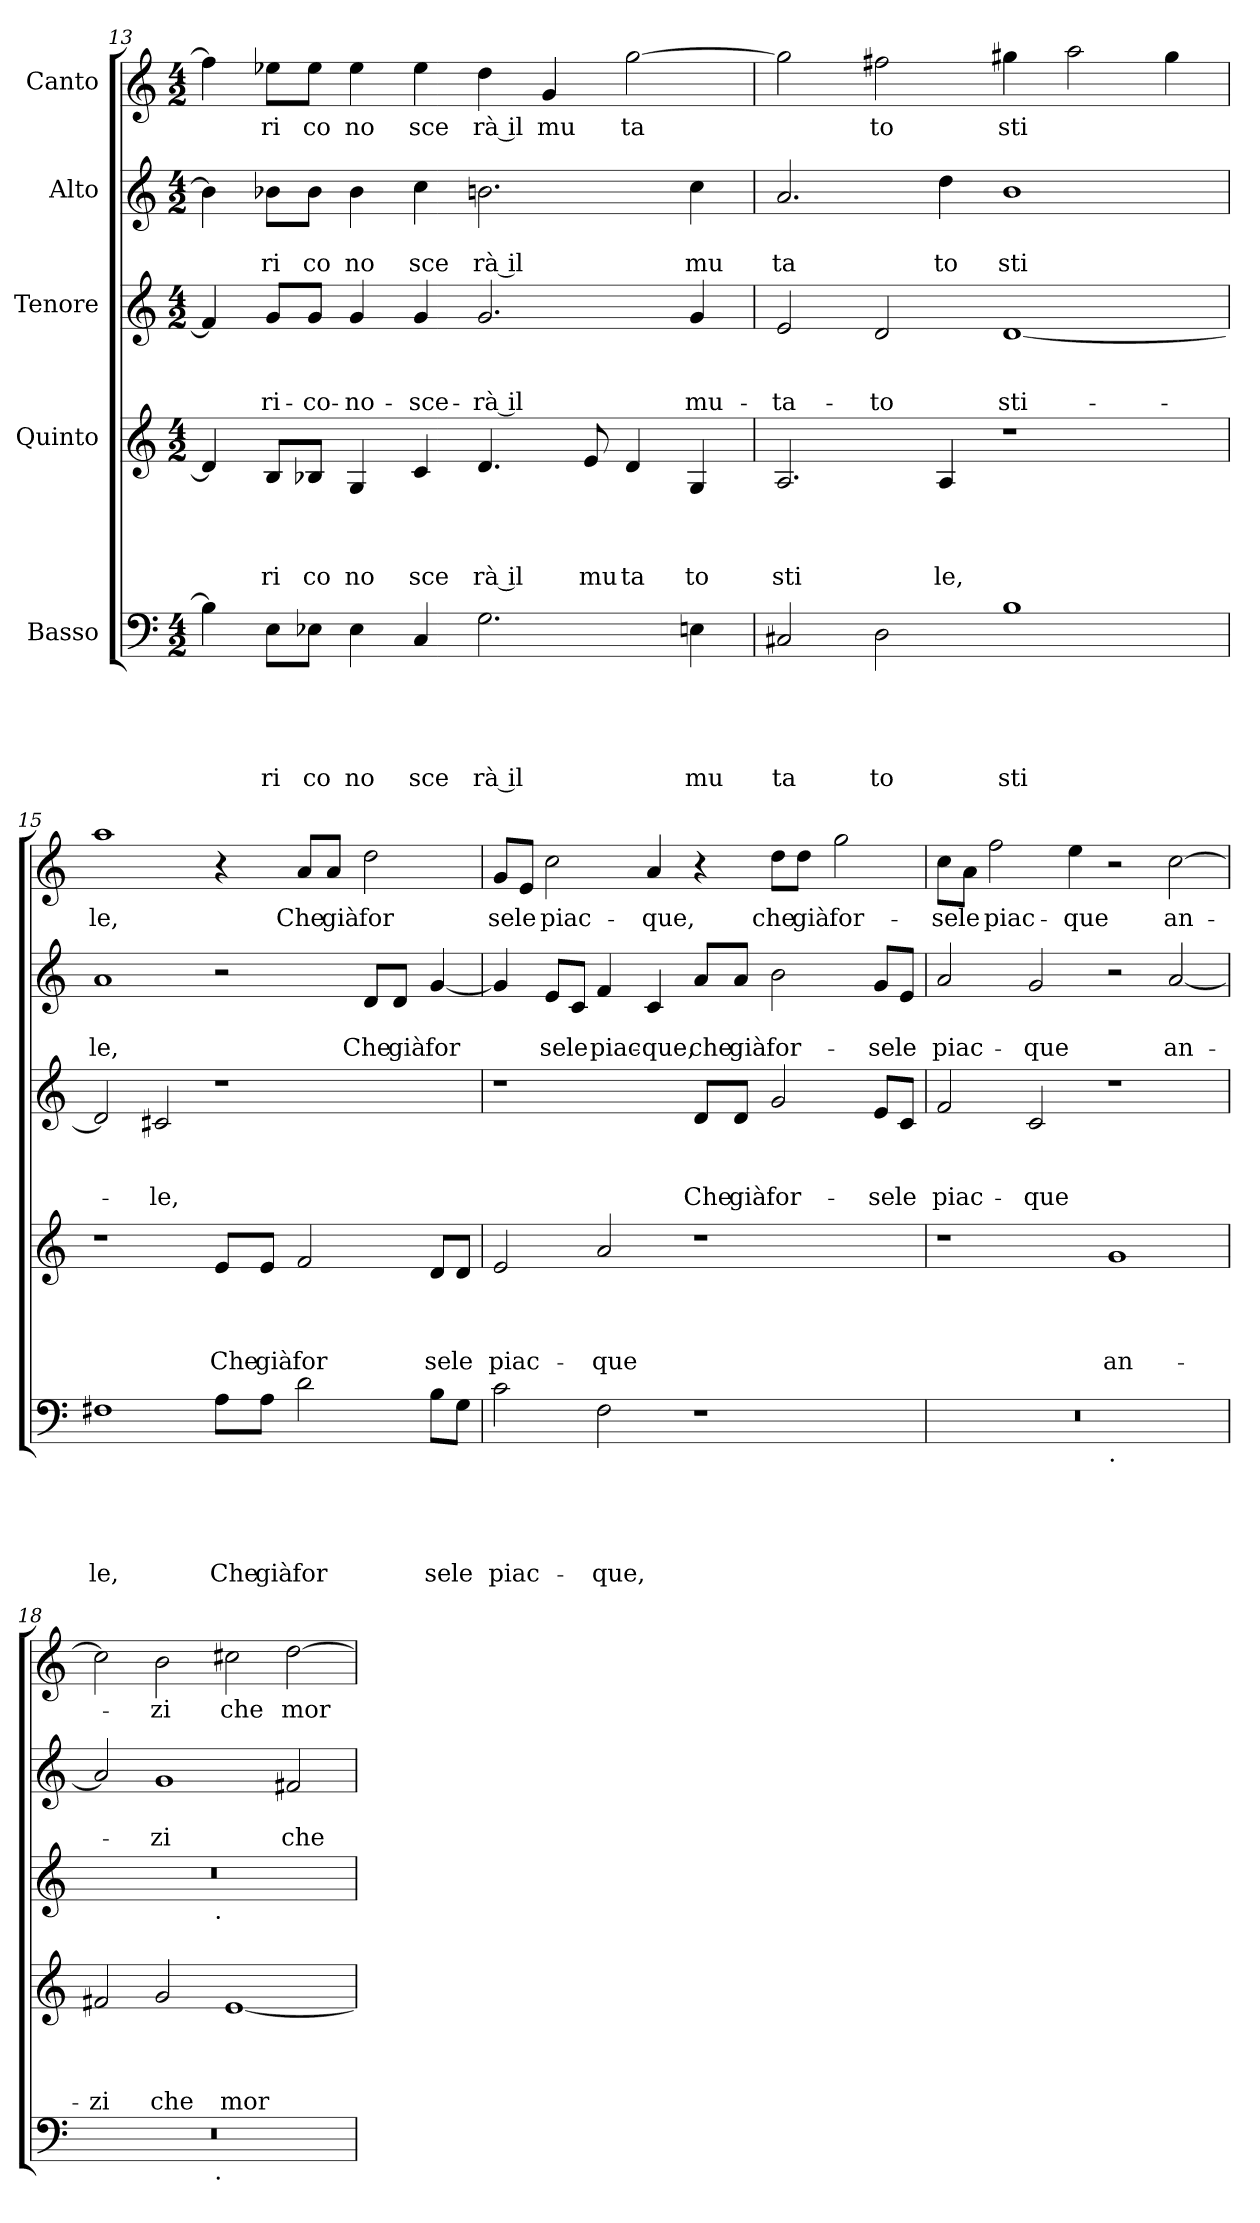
**kern	**text	**text	**text	**text	**text	**kern	**text	**text	**text	**text	**kern	**text	**text	**text	**kern	**text	**text	**kern	**text
*part5	*part5	*part5	*part5	*part5	*part5	*part4	*part4	*part4	*part4	*part4	*part3	*part3	*part3	*part3	*part2	*part2	*part2	*part1	*part1
*staff5	*staff5	*staff5	*staff5	*staff5	*staff5	*staff4	*staff4	*staff4	*staff4	*staff4	*staff3	*staff3	*staff3	*staff3	*staff2	*staff2	*staff2	*staff1	*staff1
*I"Basso	*	*	*	*	*	*I"Quinto	*	*	*	*	*I"Tenore	*	*	*	*I"Alto	*	*	*I"Canto	*
*clefF4	*	*	*	*	*	*clefG2	*	*	*	*	*clefG2	*	*	*	*clefG2	*	*	*clefG2	*
*k[]	*	*	*	*	*	*k[]	*	*	*	*	*k[]	*	*	*	*k[]	*	*	*k[]	*
*C:	*	*	*	*	*	*C:	*	*	*	*	*C:	*	*	*	*C:	*	*	*C:	*
*M4/2	*	*	*	*	*	*M4/2	*	*	*	*	*M4/2	*	*	*	*M4/2	*	*	*M4/2	*
=13	=13	=13	=13	=13	=13	=13	=13	=13	=13	=13	=13	=13	=13	=13	=13	=13	=13	=13	=13
4B-\]	.	.	.	.	.	4d/]	.	.	.	.	4f/]	.	.	.	4b-\]	.	.	4ff\]	.
!	!	!	!	!	!LO:LY:b	!	!	!	!	!LO:LY:b	!	!	!	!LO:LY:b	!	!	!LO:LY:b	!	!LO:LY:b
8E\L	.	.	.	.	ri	8B/L	.	.	.	ri	8g/L	.	.	ri-	8b-X\L	.	ri	8ee-X\L	ri
!	!	!	!	!	!LO:LY:b	!	!	!	!	!LO:LY:b	!	!	!	!LO:LY:b	!	!	!LO:LY:b	!	!LO:LY:b
8E-X\J	.	.	.	.	co	8B-X/J	.	.	.	co	8g/J	.	.	-co-	8b-\J	.	co	8ee-\J	co
!	!	!	!	!	!LO:LY:b	!	!	!	!	!LO:LY:b	!	!	!	!LO:LY:b	!	!	!LO:LY:b	!	!LO:LY:b
4E-\	.	.	.	.	no	4G/	.	.	.	no	4g/	.	.	-no-	4b-\	.	no	4ee-\	no
!	!	!	!	!	!LO:LY:b	!	!	!	!	!LO:LY:b	!	!	!	!LO:LY:b	!	!	!LO:LY:b	!	!LO:LY:b
4C/	.	.	.	.	sce	4c/	.	.	.	sce	4g/	.	.	-sce-	4cc\	.	sce	4ee-\	sce
!	!	!	!	!	!LO:LY:b:rj	!	!	!	!	!LO:LY:b:rj	!	!	!	!LO:LY:b:rj	!	!	!LO:LY:b:rj	!	!LO:LY:b:rj
2.G\	.	.	.	.	rà il	4.d/	.	.	.	rà il	2.g/	.	.	-rà il	2.bn\	.	rà il	4dd\	rà il
!	!	!	!	!	!	!	!	!	!	!	!	!	!	!	!	!	!	!	!LO:LY:b
.	.	.	.	.	.	.	.	.	.	.	.	.	.	.	.	.	.	4g/	mu
!	!	!	!	!	!	!	!	!	!	!LO:LY:b	!	!	!	!	!	!	!	!	!
.	.	.	.	.	.	8e/	.	.	.	mu	.	.	.	.	.	.	.	.	.
!	!	!	!	!	!	!	!	!	!	!LO:LY:b	!	!	!	!	!	!	!	!	!LO:LY:b
.	.	.	.	.	.	4d/	.	.	.	ta	.	.	.	.	.	.	.	[>2gg\	ta
!	!	!	!	!	!LO:LY:b	!	!	!	!	!LO:LY:b	!	!	!	!LO:LY:b	!	!	!LO:LY:b	!	!
4En\	.	.	.	.	mu	4G/	.	.	.	to	4g/	.	.	mu-	4cc\	.	mu	.	.
=14	=14	=14	=14	=14	=14	=14	=14	=14	=14	=14	=14	=14	=14	=14	=14	=14	=14	=14	=14
!	!	!	!	!	!LO:LY:b	!	!	!	!	!LO:LY:b	!	!	!	!LO:LY:b	!	!	!LO:LY:b	!	!
2C#X/	.	.	.	.	ta	2.A/	.	.	.	sti	2e/	.	.	-ta-	2.a/	.	ta	2gg\]	.
!	!	!	!	!	!LO:LY:b	!	!	!	!	!	!	!	!	!LO:LY:b	!	!	!	!	!LO:LY:b
2D\	.	.	.	.	to	.	.	.	.	.	2d/	.	.	-to	.	.	.	2ff#X\	to
!	!	!	!	!	!	!	!	!	!	!LO:LY:b	!	!	!	!	!	!	!LO:LY:b	!	!
.	.	.	.	.	.	4A/	.	.	.	le,	.	.	.	.	4dd\	.	to	.	.
!	!	!	!	!	!LO:LY:b	!	!	!	!	!	!	!	!	!LO:LY:b	!	!	!LO:LY:b	!	!LO:LY:b
1B	.	.	.	.	sti	1r	.	.	.	.	[<1d	.	.	sti-	1b	.	sti	4gg#X\	sti
.	.	.	.	.	.	.	.	.	.	.	.	.	.	.	.	.	.	2aa\	.
.	.	.	.	.	.	.	.	.	.	.	.	.	.	.	.	.	.	4gg#\	.
=15	=15	=15	=15	=15	=15	=15	=15	=15	=15	=15	=15	=15	=15	=15	=15	=15	=15	=15	=15
!	!	!	!	!	!LO:LY:b	!	!	!	!	!	!	!	!	!	!	!	!LO:LY:b	!	!LO:LY:b
1F#X	.	.	.	.	le,	1r	.	.	.	.	2d/]	.	.	.	1a	.	le,	1aa	le,
!	!	!	!	!	!	!	!	!	!	!	!	!	!	!LO:LY:b	!	!	!	!	!
.	.	.	.	.	.	.	.	.	.	.	2c#X/	.	.	-le,	.	.	.	.	.
!	!	!	!	!	!LO:LY:b	!	!	!	!	!LO:LY:b	!	!	!	!	!	!	!	!	!
8A\L	.	.	.	.	Che	8e/L	.	.	.	Che	1r	.	.	.	2r	.	.	4r	.
!	!	!	!	!	!LO:LY:b	!	!	!	!	!LO:LY:b	!	!	!	!	!	!	!	!	!
8A\J	.	.	.	.	già	8e/J	.	.	.	già	.	.	.	.	.	.	.	.	.
!	!	!	!	!	!LO:LY:b	!	!	!	!	!LO:LY:b	!	!	!	!	!	!	!	!	!LO:LY:b
2d\	.	.	.	.	for	2f/	.	.	.	for	.	.	.	.	.	.	.	8a/L	Che
!	!	!	!	!	!	!	!	!	!	!	!	!	!	!	!	!	!	!	!LO:LY:b
.	.	.	.	.	.	.	.	.	.	.	.	.	.	.	.	.	.	8a/J	già
!	!	!	!	!	!	!	!	!	!	!	!	!	!	!	!	!	!LO:LY:b	!	!LO:LY:b
.	.	.	.	.	.	.	.	.	.	.	.	.	.	.	8d/L	.	Che	2dd\	for
!	!	!	!	!	!	!	!	!	!	!	!	!	!	!	!	!	!LO:LY:b	!	!
.	.	.	.	.	.	.	.	.	.	.	.	.	.	.	8d/J	.	già	.	.
!	!	!	!	!	!LO:LY:b	!	!	!	!	!LO:LY:b	!	!	!	!	!	!	!LO:LY:b	!	!
8B\L	.	.	.	.	se	8d/L	.	.	.	se	.	.	.	.	[<4g/	.	for	.	.
!	!	!	!	!	!LO:LY:b	!	!	!	!	!LO:LY:b	!	!	!	!	!	!	!	!	!
8G\J	.	.	.	.	le	8d/J	.	.	.	le	.	.	.	.	.	.	.	.	.
!!LO:LB:g=z
=16	=16	=16	=16	=16	=16	=16	=16	=16	=16	=16	=16	=16	=16	=16	=16	=16	=16	=16	=16
!	!	!	!	!	!LO:LY:b	!	!	!	!	!LO:LY:b	!	!	!	!	!	!	!	!	!LO:LY:b
2c\	.	.	.	.	piac-	2e/	.	.	.	piac-	1r	.	.	.	4g/]	.	.	8g/L	se
!	!	!	!	!	!	!	!	!	!	!	!	!	!	!	!	!	!	!	!LO:LY:b
.	.	.	.	.	.	.	.	.	.	.	.	.	.	.	.	.	.	8e/J	le
!	!	!	!	!	!	!	!	!	!	!	!	!	!	!	!	!	!LO:LY:b	!	!LO:LY:b
.	.	.	.	.	.	.	.	.	.	.	.	.	.	.	8e/L	.	se	2cc\	piac-
!	!	!	!	!	!	!	!	!	!	!	!	!	!	!	!	!	!LO:LY:b	!	!
.	.	.	.	.	.	.	.	.	.	.	.	.	.	.	8c/J	.	le	.	.
!	!	!	!	!	!LO:LY:b	!	!	!	!	!LO:LY:b	!	!	!	!	!	!	!LO:LY:b	!	!
2F\	.	.	.	.	-que,	2a/	.	.	.	-que	.	.	.	.	4f/	.	piac-	.	.
!	!	!	!	!	!	!	!	!	!	!	!	!	!	!	!	!	!LO:LY:b	!	!LO:LY:b
.	.	.	.	.	.	.	.	.	.	.	.	.	.	.	4c/	.	-que,	4a/	-que,
!	!	!	!	!	!	!	!	!	!	!	!	!	!	!LO:LY:b	!	!	!LO:LY:b	!	!
1r	.	.	.	.	.	1r	.	.	.	.	8d/L	.	.	Che	8a/L	.	che	4r	.
!	!	!	!	!	!	!	!	!	!	!	!	!	!	!LO:LY:b	!	!	!LO:LY:b	!	!
.	.	.	.	.	.	.	.	.	.	.	8d/J	.	.	già	8a/J	.	già	.	.
!	!	!	!	!	!	!	!	!	!	!	!	!	!	!LO:LY:b	!	!	!LO:LY:b	!	!LO:LY:b
.	.	.	.	.	.	.	.	.	.	.	2g/	.	.	for-	2b\	.	for-	8dd\L	che
!	!	!	!	!	!	!	!	!	!	!	!	!	!	!	!	!	!	!	!LO:LY:b
.	.	.	.	.	.	.	.	.	.	.	.	.	.	.	.	.	.	8dd\J	già
!	!	!	!	!	!	!	!	!	!	!	!	!	!	!	!	!	!	!	!LO:LY:b
.	.	.	.	.	.	.	.	.	.	.	.	.	.	.	.	.	.	2gg\	for-
!	!	!	!	!	!	!	!	!	!	!	!	!	!	!LO:LY:b	!	!	!LO:LY:b	!	!
.	.	.	.	.	.	.	.	.	.	.	8e/L	.	.	-se	8g/L	.	-se	.	.
!	!	!	!	!	!	!	!	!	!	!	!	!	!	!LO:LY:b	!	!	!LO:LY:b	!	!
.	.	.	.	.	.	.	.	.	.	.	8c/J	.	.	le	8e/J	.	le	.	.
=17	=17	=17	=17	=17	=17	=17	=17	=17	=17	=17	=17	=17	=17	=17	=17	=17	=17	=17	=17
!	!	!	!	!	!	!	!	!	!	!	!	!	!	!LO:LY:b	!	!	!LO:LY:b	!	!LO:LY:b
*^	*	*	*	*	*	*	*	*	*	*	*	*	*	*	*	*	*	*	*
0r	1ryy	.	.	.	.	.	1r	.	.	.	.	2f/	.	.	piac-	2a/	.	piac-	8cc\L	-se
!	!	!	!	!	!	!	!	!	!	!	!	!	!	!	!	!	!	!	!	!LO:LY:b
.	.	.	.	.	.	.	.	.	.	.	.	.	.	.	.	.	.	.	8a\J	le
!	!	!	!	!	!	!	!	!	!	!	!	!	!	!	!	!	!	!	!	!LO:LY:b
.	.	.	.	.	.	.	.	.	.	.	.	.	.	.	.	.	.	.	2ff\	piac-
!	!	!	!	!	!	!	!	!	!	!	!	!	!	!	!LO:LY:b	!	!	!LO:LY:b	!	!
.	.	.	.	.	.	.	.	.	.	.	.	2c/	.	.	-que	2g/	.	-que	.	.
!	!	!	!	!	!	!	!	!	!	!	!	!	!	!	!	!	!	!	!	!LO:LY:b
.	.	.	.	.	.	.	.	.	.	.	.	.	.	.	.	.	.	.	4ee\	-que
!	!LO:TX:b:t=.	!	!	!	!	!	!	!	!	!	!	!	!	!	!	!	!	!	!	!
!	!	!	!	!	!	!	!	!	!	!	!LO:LY:b	!	!	!	!	!	!	!	!	!
.	1ryy	.	.	.	.	.	1g	.	.	.	an-	1r	.	.	.	2r	.	.	2r	.
!	!	!	!	!	!	!	!	!	!	!	!	!	!	!	!	!	!	!LO:LY:b	!	!LO:LY:b
.	.	.	.	.	.	.	.	.	.	.	.	.	.	.	.	[<2a/	.	an-	[>2cc\	an-
=18	=18	=18	=18	=18	=18	=18	=18	=18	=18	=18	=18	=18	=18	=18	=18	=18	=18	=18	=18	=18
!	!	!	!	!	!	!	!	!	!	!	!LO:LY:b	!	!	!	!	!	!	!	!	!
*	*	*	*	*	*	*	*	*	*	*	*	*^	*	*	*	*	*	*	*	*
0r	2ryy	.	.	.	.	.	2f#X/	.	.	.	-zi	0r	2ryy	.	.	.	2a/]	.	.	2cc\]	.
!	!	!	!	!	!	!	!	!	!	!	!LO:LY:b	!	!	!	!	!	!	!	!LO:LY:b	!	!LO:LY:b
.	4...ryy	.	.	.	.	.	2g/	.	.	.	che	.	4...ryy	.	.	.	1g	.	-zi	2b\	-zi
!	!	!	!	!	!	!	!	!	!	!	!	!	!LO:TX:b:t=.	!	!	!	!	!	!	!	!
!	!LO:TX:b:t=.	!	!	!	!	!	!	!	!	!	!	!	!	!	!	!	!	!	!	!	!
.	1ryy	.	.	.	.	.	.	.	.	.	.	.	1ryy	.	.	.	.	.	.	.	.
!	!	!	!	!	!	!	!	!	!	!	!LO:LY:b	!	!	!	!	!	!	!	!	!	!LO:LY:b
.	.	.	.	.	.	.	[<1e	.	.	.	mor-	.	.	.	.	.	.	.	.	2cc#X\	che
!	!	!	!	!	!	!	!	!	!	!	!	!	!	!	!	!	!	!	!LO:LY:b	!	!LO:LY:b
.	.	.	.	.	.	.	.	.	.	.	.	.	.	.	.	.	2f#X/	.	che	[>2dd\	mor-
.	32ryy	.	.	.	.	.	.	.	.	.	.	.	32ryy	.	.	.	.	.	.	.	.
*v	*v	*	*	*	*	*	*	*	*	*	*	*v	*v	*	*	*	*	*	*	*	*
=	=	=	=	=	=	=	=	=	=	=	=	=	=	=	=	=	=	=	=
*-	*-	*-	*-	*-	*-	*-	*-	*-	*-	*-	*-	*-	*-	*-	*-	*-	*-	*-	*-
